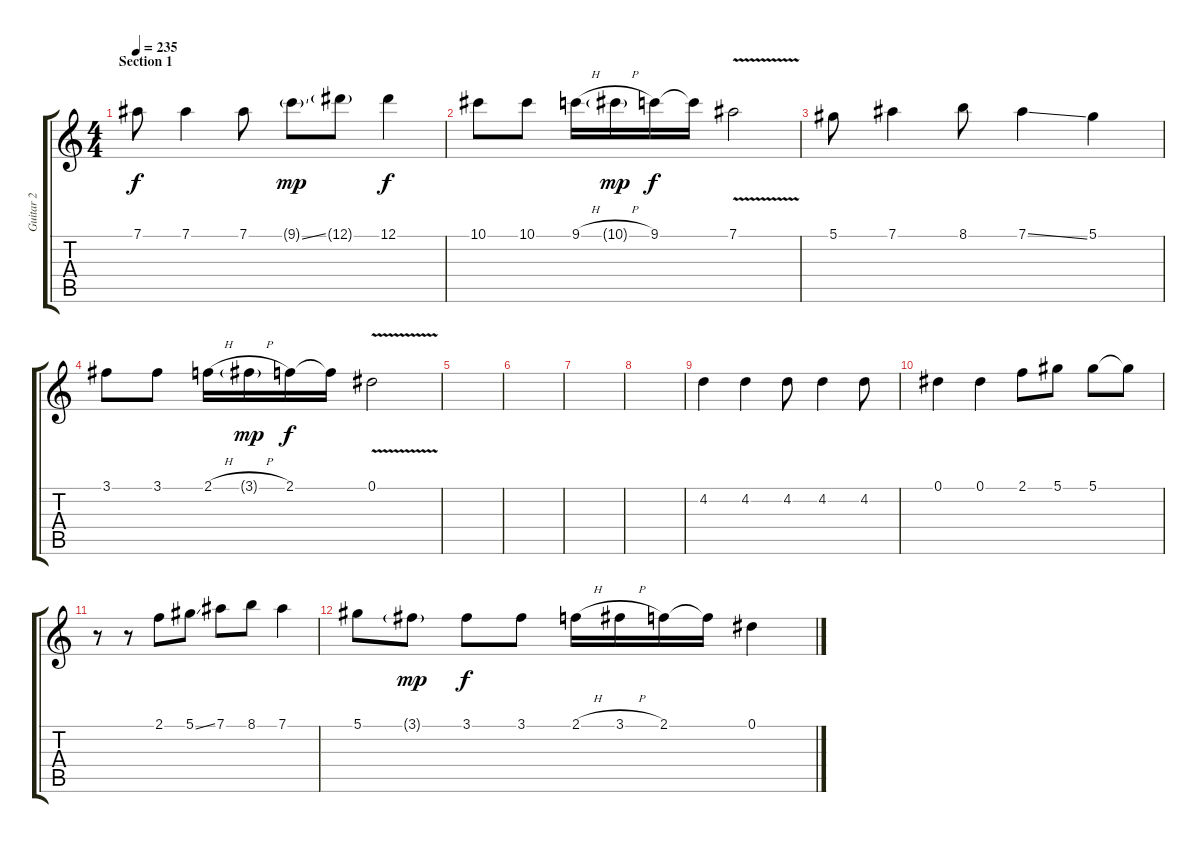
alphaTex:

\track ("Guitar 2" "Guitar 2") {instrument distortionguitar}
\staff {score tabs}
\tuning (Eb4 Bb3 Gb3 Db3 Ab2 Eb2) {hide}
\ts (4 4)
\section ("" "Section 1")
\tempo 235
\clef g2
\ks c
7.1.8{dy f} 7.1.4 7.1.8 9.1{ss g}.8{dy mp} 12.1{g}.8 12.1.4{dy f} |
10.1.8 10.1.8 9.1{h}.16 10.1{h g}.16{dy mp} 9.1.16{dy f} 9.1{t}.16 7.1{v}.2 |
5.1.8 7.1.4 8.1.8 7.1{ss}.4 5.1.4 |
3.1.8 3.1.8 2.1{h}.16 3.1{h g}.16{dy mp} 2.1.16{dy f} 2.1{t}.16 0.1{v}.2 |
|
|
|
|
4.2.4 4.2.4 4.2.8 4.2.4 4.2.8 |
0.1.4 0.1.4 2.1.8 5.1.8 5.1.8 5.1{t}.8 |
r.8 r.8 2.1.8 5.1{ss}.8 7.1.8 8.1.8 7.1.4 |
5.1.8 3.1{g}.8{dy mp} 3.1.8{dy f} 3.1.8 2.1{h}.16 3.1{h}.16 2.1.16 2.1{t}.16 0.1.4
